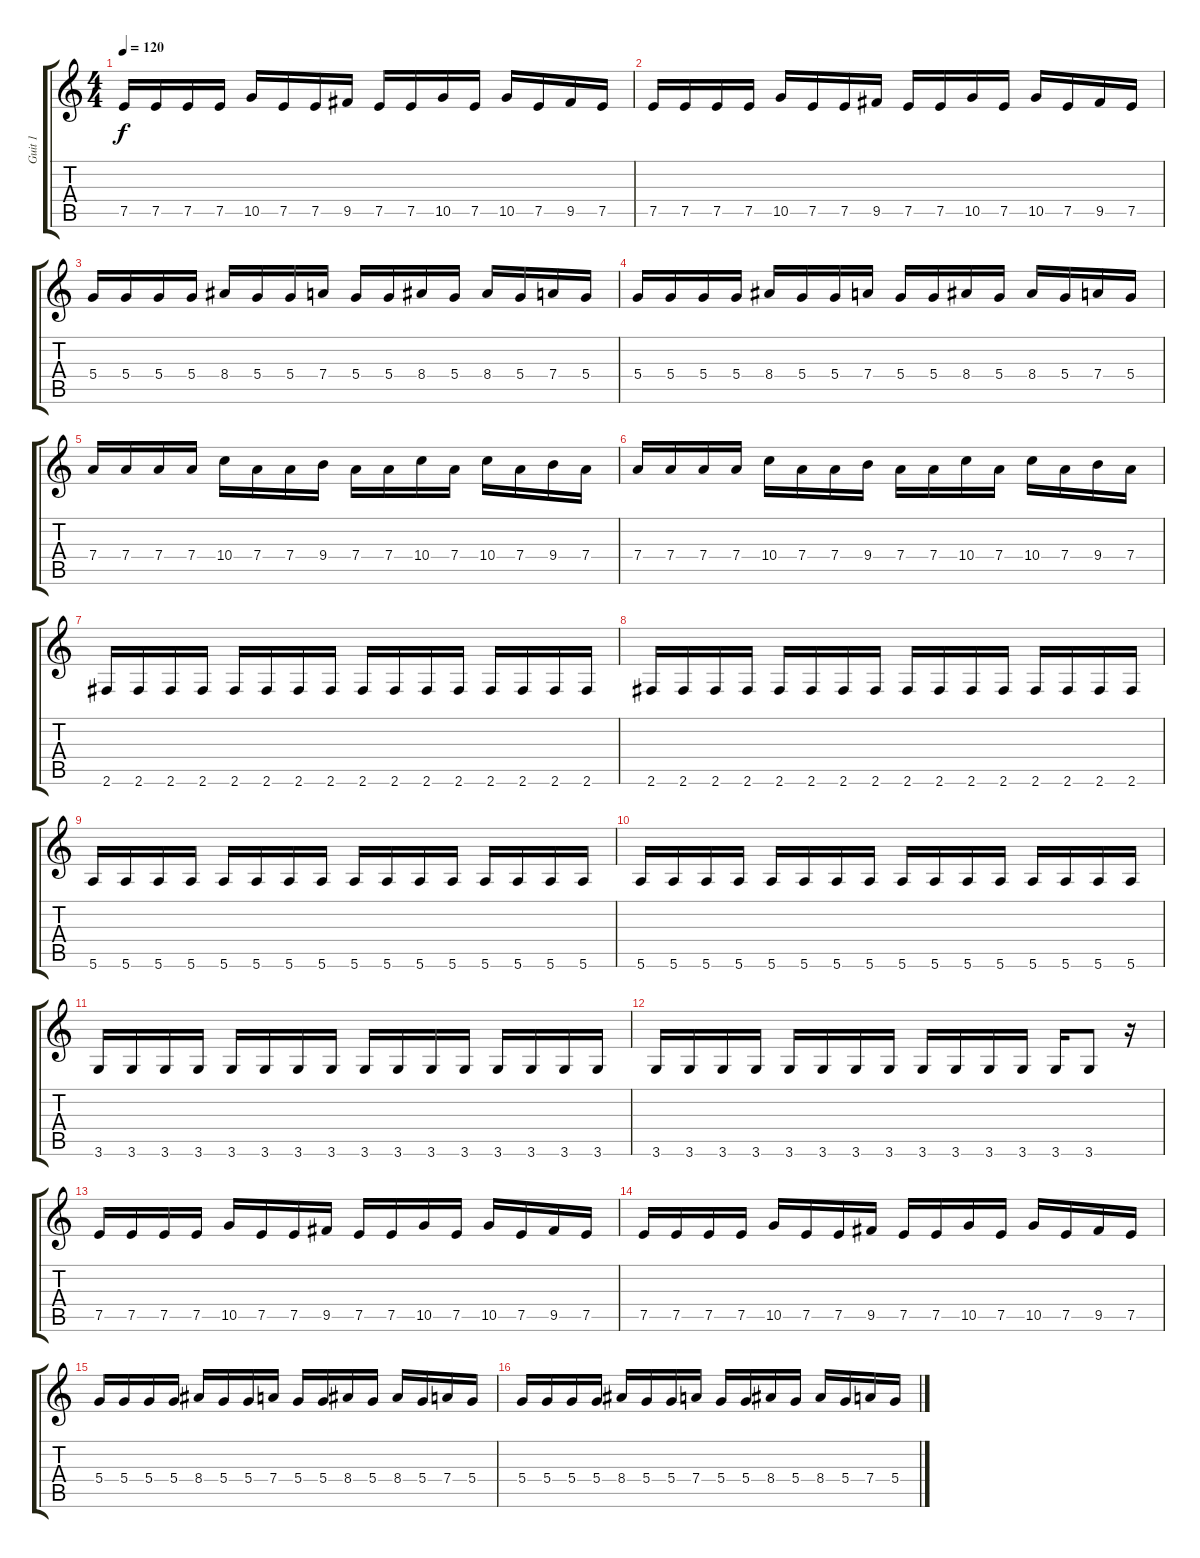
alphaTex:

\track ("Guit 1" "Guit 1") {instrument distortionguitar}
\staff {score tabs}
\tuning (E4 B3 G3 D3 A2 E2) {hide}
\ts (4 4)
\tempo 120
\clef g2
\ks c
7.5.16{dy f} 7.5.16 7.5.16 7.5.16 10.5.16 7.5.16 7.5.16 9.5.16 7.5.16 7.5.16 10.5.16 7.5.16 10.5.16 7.5.16 9.5.16 7.5.16 |
7.5.16 7.5.16 7.5.16 7.5.16 10.5.16 7.5.16 7.5.16 9.5.16 7.5.16 7.5.16 10.5.16 7.5.16 10.5.16 7.5.16 9.5.16 7.5.16 |
5.4.16 5.4.16 5.4.16 5.4.16 8.4.16 5.4.16 5.4.16 7.4.16 5.4.16 5.4.16 8.4.16 5.4.16 8.4.16 5.4.16 7.4.16 5.4.16 |
5.4.16 5.4.16 5.4.16 5.4.16 8.4.16 5.4.16 5.4.16 7.4.16 5.4.16 5.4.16 8.4.16 5.4.16 8.4.16 5.4.16 7.4.16 5.4.16 |
7.4.16 7.4.16 7.4.16 7.4.16 10.4.16 7.4.16 7.4.16 9.4.16 7.4.16 7.4.16 10.4.16 7.4.16 10.4.16 7.4.16 9.4.16 7.4.16 |
7.4.16 7.4.16 7.4.16 7.4.16 10.4.16 7.4.16 7.4.16 9.4.16 7.4.16 7.4.16 10.4.16 7.4.16 10.4.16 7.4.16 9.4.16 7.4.16 |
2.6.16 2.6.16 2.6.16 2.6.16 2.6.16 2.6.16 2.6.16 2.6.16 2.6.16 2.6.16 2.6.16 2.6.16 2.6.16 2.6.16 2.6.16 2.6.16 |
2.6.16 2.6.16 2.6.16 2.6.16 2.6.16 2.6.16 2.6.16 2.6.16 2.6.16 2.6.16 2.6.16 2.6.16 2.6.16 2.6.16 2.6.16 2.6.16 |
5.6.16 5.6.16 5.6.16 5.6.16 5.6.16 5.6.16 5.6.16 5.6.16 5.6.16 5.6.16 5.6.16 5.6.16 5.6.16 5.6.16 5.6.16 5.6.16 |
5.6.16 5.6.16 5.6.16 5.6.16 5.6.16 5.6.16 5.6.16 5.6.16 5.6.16 5.6.16 5.6.16 5.6.16 5.6.16 5.6.16 5.6.16 5.6.16 |
3.6.16 3.6.16 3.6.16 3.6.16 3.6.16 3.6.16 3.6.16 3.6.16 3.6.16 3.6.16 3.6.16 3.6.16 3.6.16 3.6.16 3.6.16 3.6.16 |
3.6.16 3.6.16 3.6.16 3.6.16 3.6.16 3.6.16 3.6.16 3.6.16 3.6.16 3.6.16 3.6.16 3.6.16 3.6.16 3.6.8 r.16 |
7.5.16 7.5.16 7.5.16 7.5.16 10.5.16 7.5.16 7.5.16 9.5.16 7.5.16 7.5.16 10.5.16 7.5.16 10.5.16 7.5.16 9.5.16 7.5.16 |
7.5.16 7.5.16 7.5.16 7.5.16 10.5.16 7.5.16 7.5.16 9.5.16 7.5.16 7.5.16 10.5.16 7.5.16 10.5.16 7.5.16 9.5.16 7.5.16 |
5.4.16 5.4.16 5.4.16 5.4.16 8.4.16 5.4.16 5.4.16 7.4.16 5.4.16 5.4.16 8.4.16 5.4.16 8.4.16 5.4.16 7.4.16 5.4.16 |
5.4.16 5.4.16 5.4.16 5.4.16 8.4.16 5.4.16 5.4.16 7.4.16 5.4.16 5.4.16 8.4.16 5.4.16 8.4.16 5.4.16 7.4.16 5.4.16
